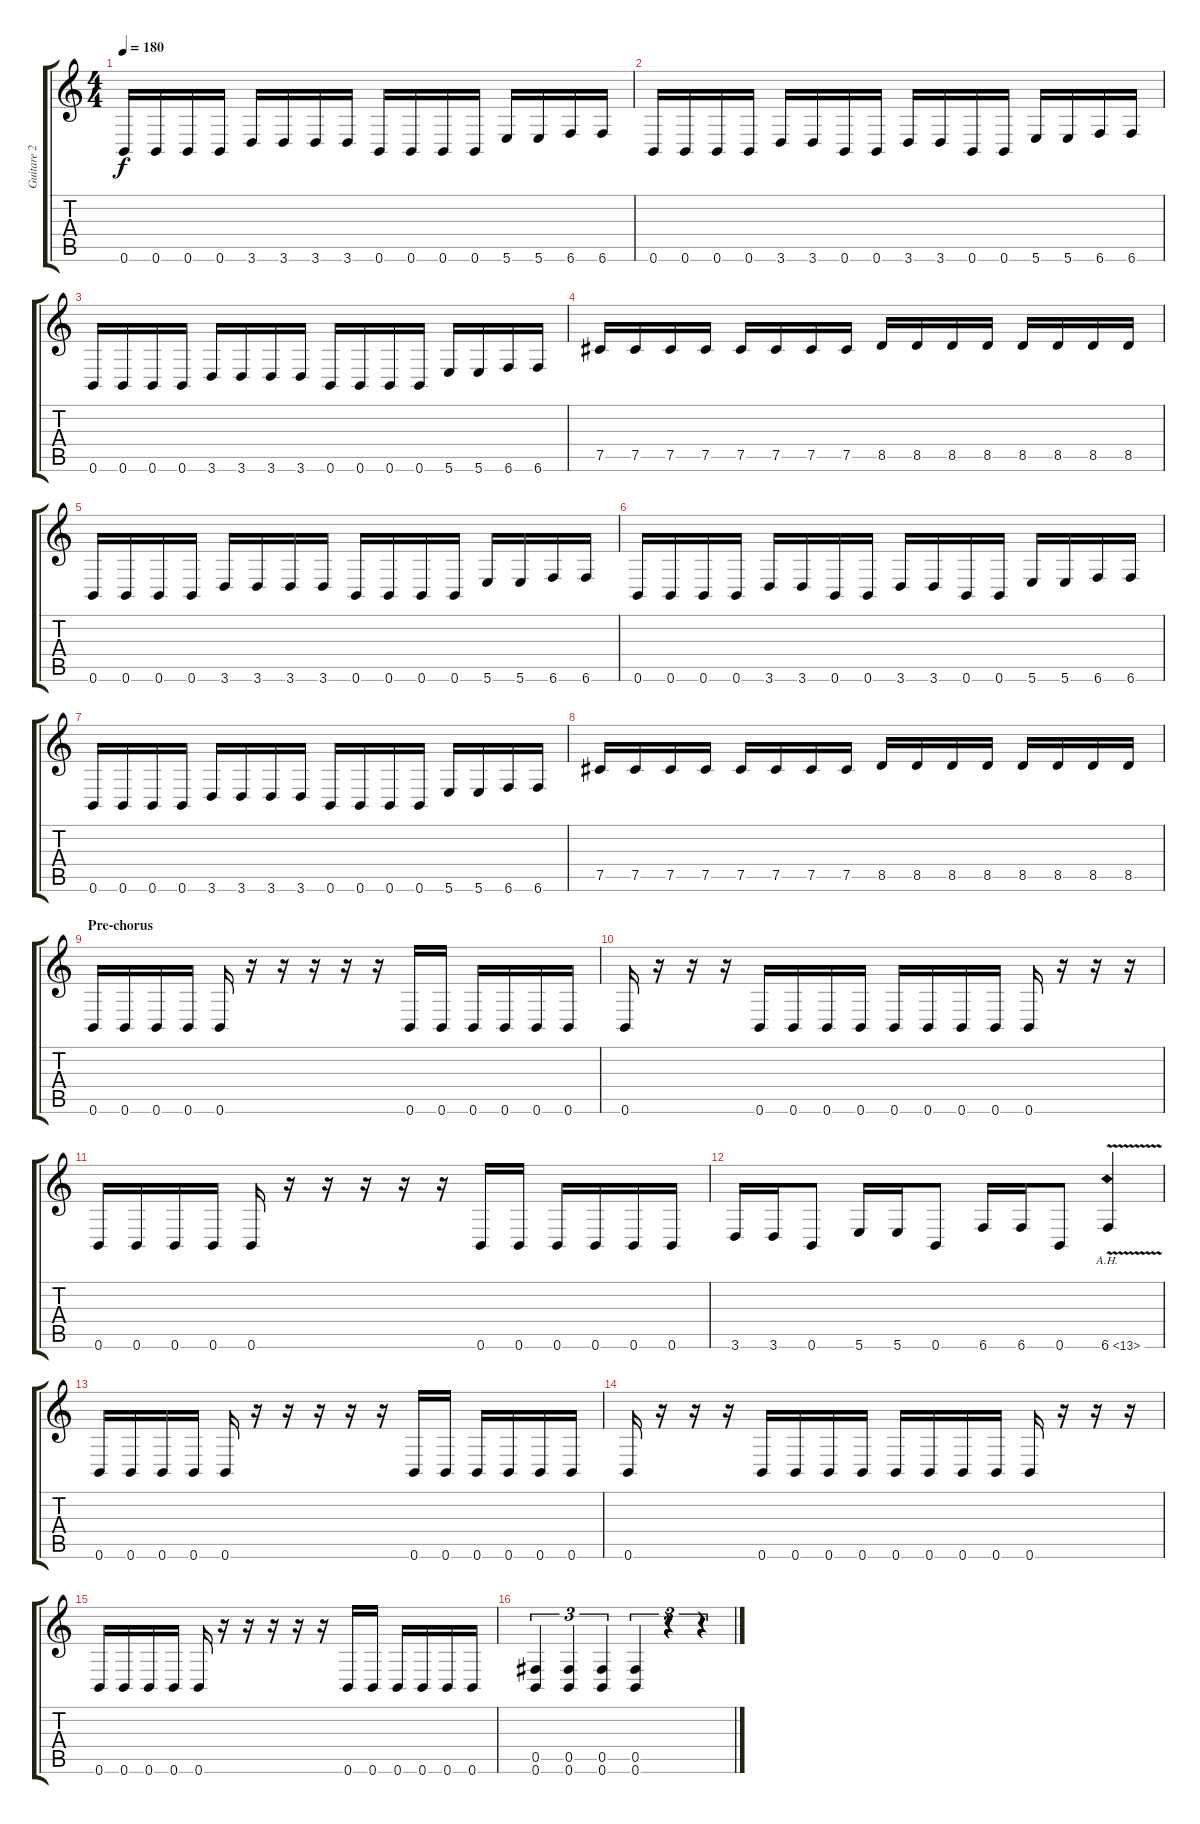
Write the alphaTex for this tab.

\track ("Guitare 2" "Guitare 2") {instrument distortionguitar}
\staff {score tabs}
\tuning (Db4 Ab3 E3 B2 Gb2 B1) {hide}
\ts (4 4)
\tempo 180
\clef g2
\ks c
0.6.16{dy f} 0.6.16 0.6.16 0.6.16 3.6.16 3.6.16 3.6.16 3.6.16 0.6.16 0.6.16 0.6.16 0.6.16 5.6.16 5.6.16 6.6.16 6.6.16 |
0.6.16 0.6.16 0.6.16 0.6.16 3.6.16 3.6.16 0.6.16 0.6.16 3.6.16 3.6.16 0.6.16 0.6.16 5.6.16 5.6.16 6.6.16 6.6.16 |
0.6.16 0.6.16 0.6.16 0.6.16 3.6.16 3.6.16 3.6.16 3.6.16 0.6.16 0.6.16 0.6.16 0.6.16 5.6.16 5.6.16 6.6.16 6.6.16 |
7.5.16 7.5.16 7.5.16 7.5.16 7.5.16 7.5.16 7.5.16 7.5.16 8.5.16 8.5.16 8.5.16 8.5.16 8.5.16 8.5.16 8.5.16 8.5.16 |
0.6.16 0.6.16 0.6.16 0.6.16 3.6.16 3.6.16 3.6.16 3.6.16 0.6.16 0.6.16 0.6.16 0.6.16 5.6.16 5.6.16 6.6.16 6.6.16 |
0.6.16 0.6.16 0.6.16 0.6.16 3.6.16 3.6.16 0.6.16 0.6.16 3.6.16 3.6.16 0.6.16 0.6.16 5.6.16 5.6.16 6.6.16 6.6.16 |
0.6.16 0.6.16 0.6.16 0.6.16 3.6.16 3.6.16 3.6.16 3.6.16 0.6.16 0.6.16 0.6.16 0.6.16 5.6.16 5.6.16 6.6.16 6.6.16 |
7.5.16 7.5.16 7.5.16 7.5.16 7.5.16 7.5.16 7.5.16 7.5.16 8.5.16 8.5.16 8.5.16 8.5.16 8.5.16 8.5.16 8.5.16 8.5.16 |
\section ("" "Pre-chorus")
0.6.16 0.6.16 0.6.16 0.6.16 0.6.16 r.16 r.16 r.16 r.16 r.16 0.6.16 0.6.16 0.6.16 0.6.16 0.6.16 0.6.16 |
0.6.16 r.16 r.16 r.16 0.6.16 0.6.16 0.6.16 0.6.16 0.6.16 0.6.16 0.6.16 0.6.16 0.6.16 r.16 r.16 r.16 |
0.6.16 0.6.16 0.6.16 0.6.16 0.6.16 r.16 r.16 r.16 r.16 r.16 0.6.16 0.6.16 0.6.16 0.6.16 0.6.16 0.6.16 |
3.6.16 3.6.16 0.6.8 5.6.16 5.6.16 0.6.8 6.6.16 6.6.16 0.6.8 6.6{ah 7 v}.4 |
0.6.16 0.6.16 0.6.16 0.6.16 0.6.16 r.16 r.16 r.16 r.16 r.16 0.6.16 0.6.16 0.6.16 0.6.16 0.6.16 0.6.16 |
0.6.16 r.16 r.16 r.16 0.6.16 0.6.16 0.6.16 0.6.16 0.6.16 0.6.16 0.6.16 0.6.16 0.6.16 r.16 r.16 r.16 |
0.6.16 0.6.16 0.6.16 0.6.16 0.6.16 r.16 r.16 r.16 r.16 r.16 0.6.16 0.6.16 0.6.16 0.6.16 0.6.16 0.6.16 |
(0.5 0.6).4{tu (3 2)} (0.5 0.6).4{tu (3 2)} (0.5 0.6).4{tu (3 2)} (0.5 0.6).4{tu (3 2)} r.4{tu (3 2)} r.4{tu (3 2)}
